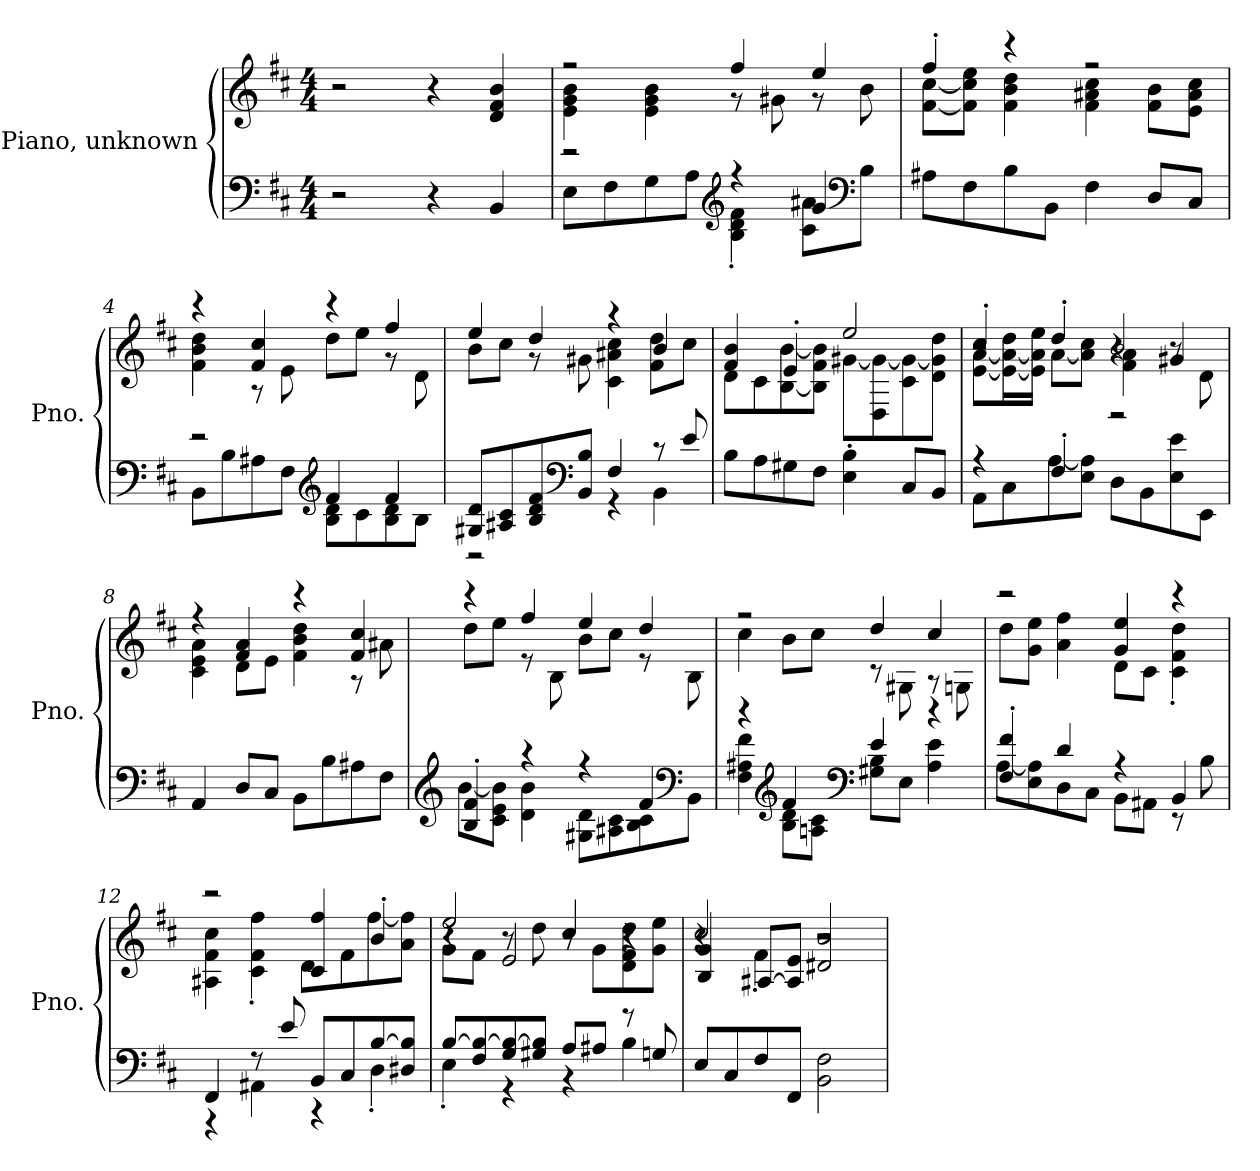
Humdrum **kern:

**kern	**kern
*part1	*part1
*staff2	*staff1
*I"Piano, unknown	*
*I'Pno.	*
*clefF4	*clefG2
*k[f#c#]	*k[f#c#]
*M4/4	*M4/4
*MM120	*MM120
=1	=1
2r	2r
4r	4r
4BB/	4d/ 4f#/ 4b/
=2	=2
*^	*^
2r	8E\L	2r	4e\ 4g\ 4b\
.	8F#\	.	.
.	8G\	.	4e\ 4g\ 4b\
.	8A\J	.	.
*clefG2	*	*	*
4r	4B\' 4d\' 4f#\'	4ff#/	8r
.	.	.	8g#X\
4g/	8c#\ 8a#X\L	4ee/	8r
*clefF4	*	*	*
.	8B\J	.	8b\
*v	*v	*	*
=3	=3	=3
8A#X\L	4ff#'/	[8f#\ [8cc#\L
8F#\	.	8f#\] 8cc#\] 8ee\J
8B\	4r	4f#\ 4b\ 4dd\
8BB\J	.	.
4F#\	2r	4f#\ 4a#X\ 4cc#\
8D/L	.	8f#\ 8b\L
8C#/J	.	8e\ 8a#\ 8cc#\J
=4	=4	=4
*^	*	*
2r	8BB\L	4r	4f#\ 4b\ 4dd\
.	8B\	.	.
.	8A#X\	4f#/ 4cc#/	8r
.	8F#\J	.	8e\
*clefG2	*	*	*
4f#/	8B\ 8d\L	4r	8dd\L
.	8c#\	.	8ee\J
4f#/	8B\ 8d\	4ff#/	8r
.	8B\J	.	8d\
!!LO:LB:g=z	!!
=5	=5	=5	=5
8G#X/ 8d/L	2r	4ee/	8b\L
8A#X/ 8c#/	.	.	8cc#\J
8B/ 8d/ 8f#/	.	4dd/	8r
*clefF4	*	*	*
8BB/ 8B/J	.	.	8g#X\
4F#/	4r	4r	4c#\ 4a#X\ 4cc#\
8r	4BB\	4b/	8f#\ 8dd\L
8e/	.	.	8cc#\J
*v	*v	*	*
=6	=6	=6
8B\L	4f#/ 4b/	8d\L
8A\	.	8c#\
8G#X\	4e'/	[8B\ [8b\
8F#\J	.	8B\] 8f#\ 8b\]J
4E\' 4B\'	2ee/	[8g#X\L
.	.	8D\ 8g#\_
8C#/L	.	8c#\ 8g#\_
8BB/J	.	8d\ 8g#\] 8dd\J
=7	=7	=7
*^	*	*^
4r	8AA\L	4cc#'/	[8e\ [8a\L	2r
.	8C#\	.	16e\_ 16a\_ 16dd\L	.
.	.	.	16e\] 16a\] 16ee\JJ	.
4F#'/	[8A\	4dd'/	[8a\L	.
.	8E\ 8A\]J	.	8a\] 8cc#\J	.
2r	8D\L	2b/	4f#\ 4a\	4r
.	8BB\	.	.	.
.	8E\ 8e\	.	8r	4g#X/
.	8EE\J	.	8d\	.
*v	*v	*	*	*
*	*	*v	*v
!!LO:LB:g=z
=8	=8	=8
4AA/	4r	4c#\ 4e\ 4a\
8D/L	4f#/ 4a/	8d\L
8C#/J	.	8e\J
8BB\L	4r	4f#\ 4b\ 4dd\
8B\	.	.
8A#X\	4f#/ 4cc#/	8r
8F#\J	.	8a#X\
=9	=9	=9
*clefG2	*	*
*^	*	*
4B/' 4f#/'	[8b\L	4r	8dd\L
.	8c#\ 8e\ 8b\]J	.	8ee\J
4r	4d\ 4b\	4ff#/	8r
.	.	.	8B\
4r	8G#X\ 8d\L	4ee/	8b\L
.	8A#X\ 8c#\	.	8cc#\J
4f#/	8B\ 8c#\	4dd/	8r
*clefF4	*	*	*
.	8BB\J	.	8B\
=10	=10	=10	=10
4r	4F#\ 4A#X\ 4f#\	2r	4cc#\
*clefG2	*	*	*
4f#/	8B\ 8d\L	.	8b\L
.	8An\ 8c#\J	.	8cc#\J
*clefF4	*	*	*
4e/	8G#X\ 8B\L	4dd/	8r
.	8E\J	.	8G#X\
4r	4A\ 4e\	4cc#/	8r
.	.	.	8Gn\
!!LO:LB:g=z	!!
=11	=11	=11	=11
4F#/' 4f#/'	[8A\L	2r	8dd\L
.	8E\ 8A\]	.	8g\ 8ee\J
4d/	8D\	.	4a\ 4ff#\
.	8C#\J	.	.
4r	8BB\L	4g/ 4ee/	8d\L
.	8AA#X\J	.	8c#\J
4BB/	8r	4r	4c#\' 4f#\' 4dd\'
.	8B\	.	.
=12	=12	=12	=12
4FF#/	4r	2r	4A#X\ 4f#\ 4cc#\
8r	4AA#X\	.	4c#\' 4f#\' 4ff#\'
8e/	.	.	.
8BB/L	4r	4c#/ 4ff#/	8d\L
8C#/	.	.	8f#\
[8B/	4D'\	4b'/	[8ff#\
8D#X/ 8B/]J	.	.	8a\ 8ff#\]J
=13	=13	=13	=13
*	*	*	*^
[8B/L	4E'\	2ee/	8g\L	4r
8F#/ 8B/_	.	.	8f#\J	.
8G/ 8B/_	4r	.	8r	2e/
8G#X/ 8B/]J	.	.	8dd\	.
8A/L	4r	4cc#/	8r	.
8A#X/J	.	.	8g\L	.
8r	4B\	4r	8d\ 8f#\ 8dd\	4r
8Gn/	.	.	8g\ 8ee\J	.
*v	*v	*	*	*
=14	=14	=14	=14
8E/L	2cc#/	4r	4B/ 4g/
8C#/	.	.	.
8F#/	.	4f#'\	[8A#X/L
8FF#/J	.	.	8A#/] 8e/J
2BB\ 2F#\	2r	2r	2d#X/ 2b/
*	*v	*v	*v
=	=
*-	*-
